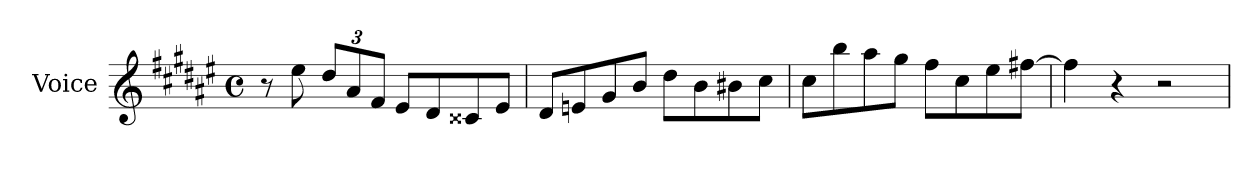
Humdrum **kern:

**kern
*part1
*staff1
*I"Voice
*I'Voice
*clefG2
*k[f#c#g#d#a#e#]
*M4/4
*met(c)
=1
8r
8ee#\
12dd#/L
12a#/
12f#/J
8e#/L
8d#/
8c##X/
8e#/J
=2
8d#/L
8en/
8g#/
8b/J
8dd#\L
8b\
8b#X\
8cc#\J
=3
8cc#\L
8bb\
8aa#\
8gg#\J
8ff#\L
8cc#\
8ee#\
[>8ff#X\J
=4
4ff#\]
4r
2rcc
=
*-
